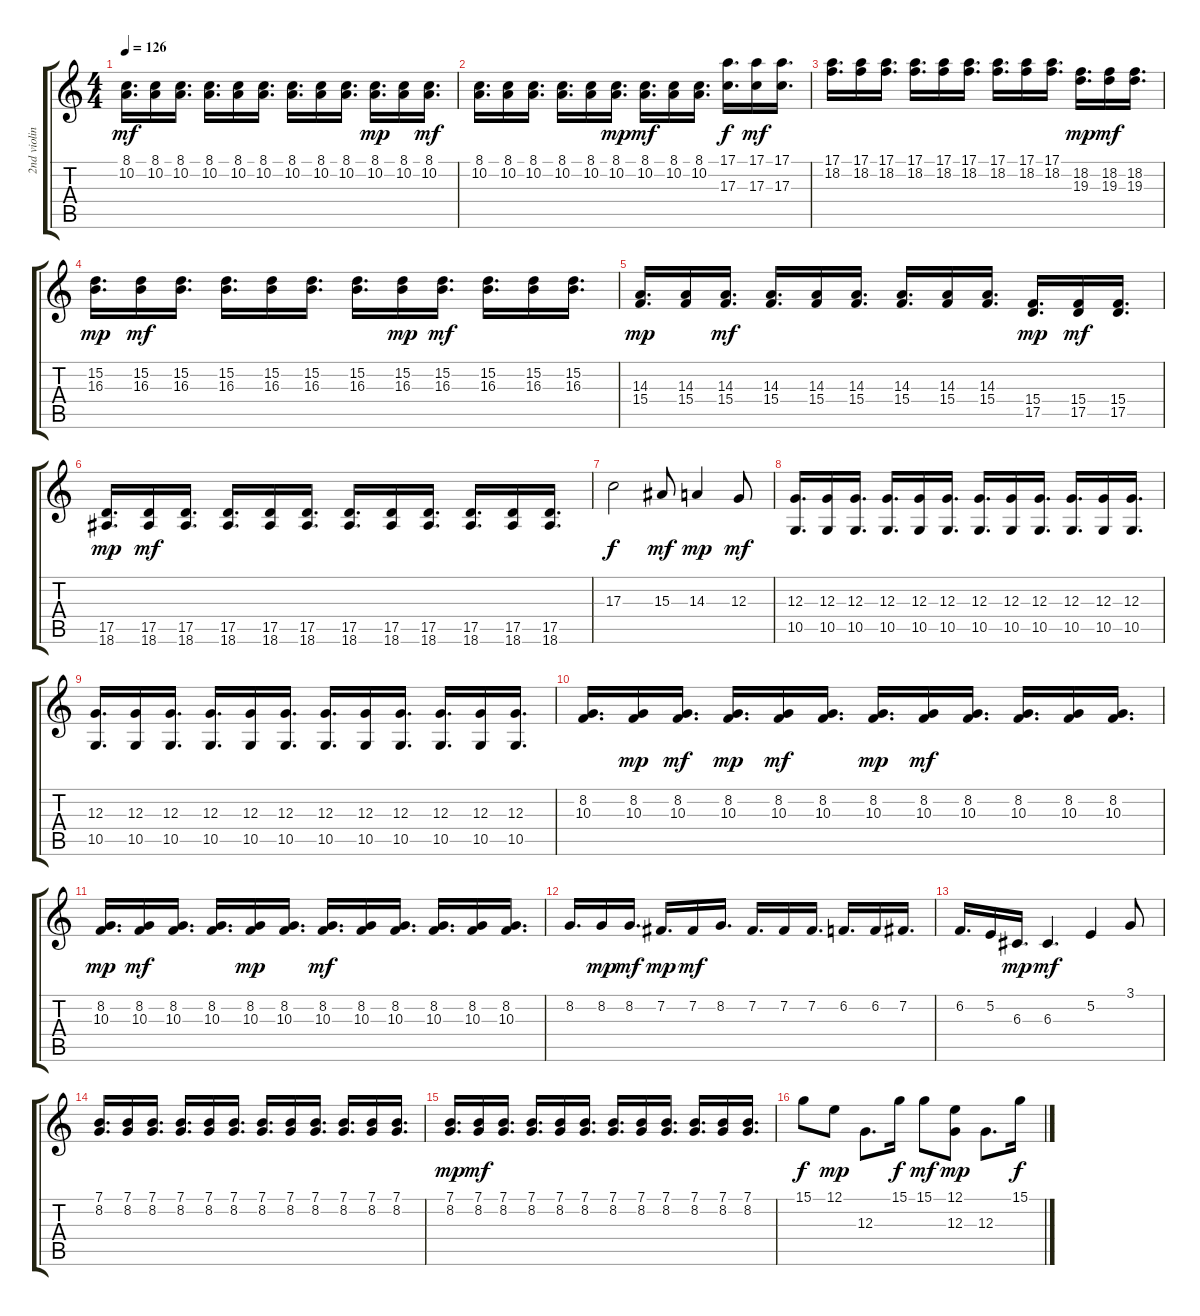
\track ("2nd violin" "2nd violin") {instrument stringensemble1}
\staff {score tabs}
\tuning (E4 B3 G3 D3 A2 E2) {hide}
\ts (4 4)
\tempo 126
\clef g2
\ks c
(8.1 10.2).16{d dy mf} (8.1 10.2).16 (8.1 10.2).16{d} (8.1 10.2).16{d} (8.1 10.2).16 (8.1 10.2).16{d} (8.1 10.2).16{d} (8.1 10.2).16 (8.1 10.2).16{d} (8.1 10.2).16{d dy mp} (8.1 10.2).16 (8.1 10.2).16{d dy mf} |
(8.1 10.2).16{d} (8.1 10.2).16 (8.1 10.2).16{d} (8.1 10.2).16{d} (8.1 10.2).16 (8.1 10.2).16{d dy mp} (8.1 10.2).16{d dy mf} (8.1 10.2).16 (8.1 10.2).16{d} (17.1 17.3).16{d dy f} (17.1 17.3).16{dy mf} (17.1 17.3).16{d} |
(17.1 18.2).16{d} (17.1 18.2).16 (17.1 18.2).16{d} (17.1 18.2).16{d} (17.1 18.2).16 (17.1 18.2).16{d} (17.1 18.2).16{d} (17.1 18.2).16 (17.1 18.2).16{d} (18.2 19.3).16{d dy mp} (18.2 19.3).16{dy mf} (18.2 19.3).16{d} |
(15.2 16.3).16{d dy mp} (15.2 16.3).16{dy mf} (15.2 16.3).16{d} (15.2 16.3).16{d} (15.2 16.3).16 (15.2 16.3).16{d} (15.2 16.3).16{d} (15.2 16.3).16{dy mp} (15.2 16.3).16{d dy mf} (15.2 16.3).16{d} (15.2 16.3).16 (15.2 16.3).16{d} |
(14.3 15.4).16{d dy mp} (14.3 15.4).16 (14.3 15.4).16{d dy mf} (14.3 15.4).16{d} (14.3 15.4).16 (14.3 15.4).16{d} (14.3 15.4).16{d} (14.3 15.4).16 (14.3 15.4).16{d} (15.4 17.5).16{d dy mp} (15.4 17.5).16{dy mf} (15.4 17.5).16{d} |
(17.5 18.6).16{d dy mp} (17.5 18.6).16{dy mf} (17.5 18.6).16{d} (17.5 18.6).16{d} (17.5 18.6).16 (17.5 18.6).16{d} (17.5 18.6).16{d} (17.5 18.6).16 (17.5 18.6).16{d} (17.5 18.6).16{d} (17.5 18.6).16 (17.5 18.6).16{d} |
17.3.2{dy f} 15.3.8{dy mf} 14.3.4{dy mp} 12.3.8{dy mf} |
(12.3 10.5).16{d} (12.3 10.5).16 (12.3 10.5).16{d} (12.3 10.5).16{d} (12.3 10.5).16 (12.3 10.5).16{d} (12.3 10.5).16{d} (12.3 10.5).16 (12.3 10.5).16{d} (12.3 10.5).16{d} (12.3 10.5).16 (12.3 10.5).16{d} |
(12.3 10.5).16{d} (12.3 10.5).16 (12.3 10.5).16{d} (12.3 10.5).16{d} (12.3 10.5).16 (12.3 10.5).16{d} (12.3 10.5).16{d} (12.3 10.5).16 (12.3 10.5).16{d} (12.3 10.5).16{d} (12.3 10.5).16 (12.3 10.5).16{d} |
(8.2 10.3).16{d} (8.2 10.3).16{dy mp} (8.2 10.3).16{d dy mf} (8.2 10.3).16{d dy mp} (8.2 10.3).16{dy mf} (8.2 10.3).16{d} (8.2 10.3).16{d dy mp} (8.2 10.3).16{dy mf} (8.2 10.3).16{d} (8.2 10.3).16{d} (8.2 10.3).16 (8.2 10.3).16{d} |
(8.2 10.3).16{d dy mp} (8.2 10.3).16{dy mf} (8.2 10.3).16{d} (8.2 10.3).16{d} (8.2 10.3).16{dy mp} (8.2 10.3).16{d} (8.2 10.3).16{d dy mf} (8.2 10.3).16 (8.2 10.3).16{d} (8.2 10.3).16{d} (8.2 10.3).16 (8.2 10.3).16{d} |
8.2.16{d} 8.2.16{dy mp} 8.2.16{d dy mf} 7.2.16{d dy mp} 7.2.16{dy mf} 8.2.16{d} 7.2.16{d} 7.2.16 7.2.16{d} 6.2.16{d} 6.2.16 7.2.16{d} |
6.2.16{d} 5.2.16 6.3.16{d dy mp} 6.3.4{d dy mf} 5.2.4 3.1.8 |
(7.1 8.2).16{d} (7.1 8.2).16 (7.1 8.2).16{d} (7.1 8.2).16{d} (7.1 8.2).16 (7.1 8.2).16{d} (7.1 8.2).16{d} (7.1 8.2).16 (7.1 8.2).16{d} (7.1 8.2).16{d} (7.1 8.2).16 (7.1 8.2).16{d} |
(7.1 8.2).16{d dy mp} (7.1 8.2).16{dy mf} (7.1 8.2).16{d} (7.1 8.2).16{d} (7.1 8.2).16 (7.1 8.2).16{d} (7.1 8.2).16{d} (7.1 8.2).16 (7.1 8.2).16{d} (7.1 8.2).16{d} (7.1 8.2).16 (7.1 8.2).16{d} |
15.1.8{dy f} 12.1.8{dy mp} 12.3.8{d} 15.1.16{dy f} 15.1.8{dy mf} (12.1 12.3).8{dy mp} 12.3.8{d} 15.1.16{dy f}
